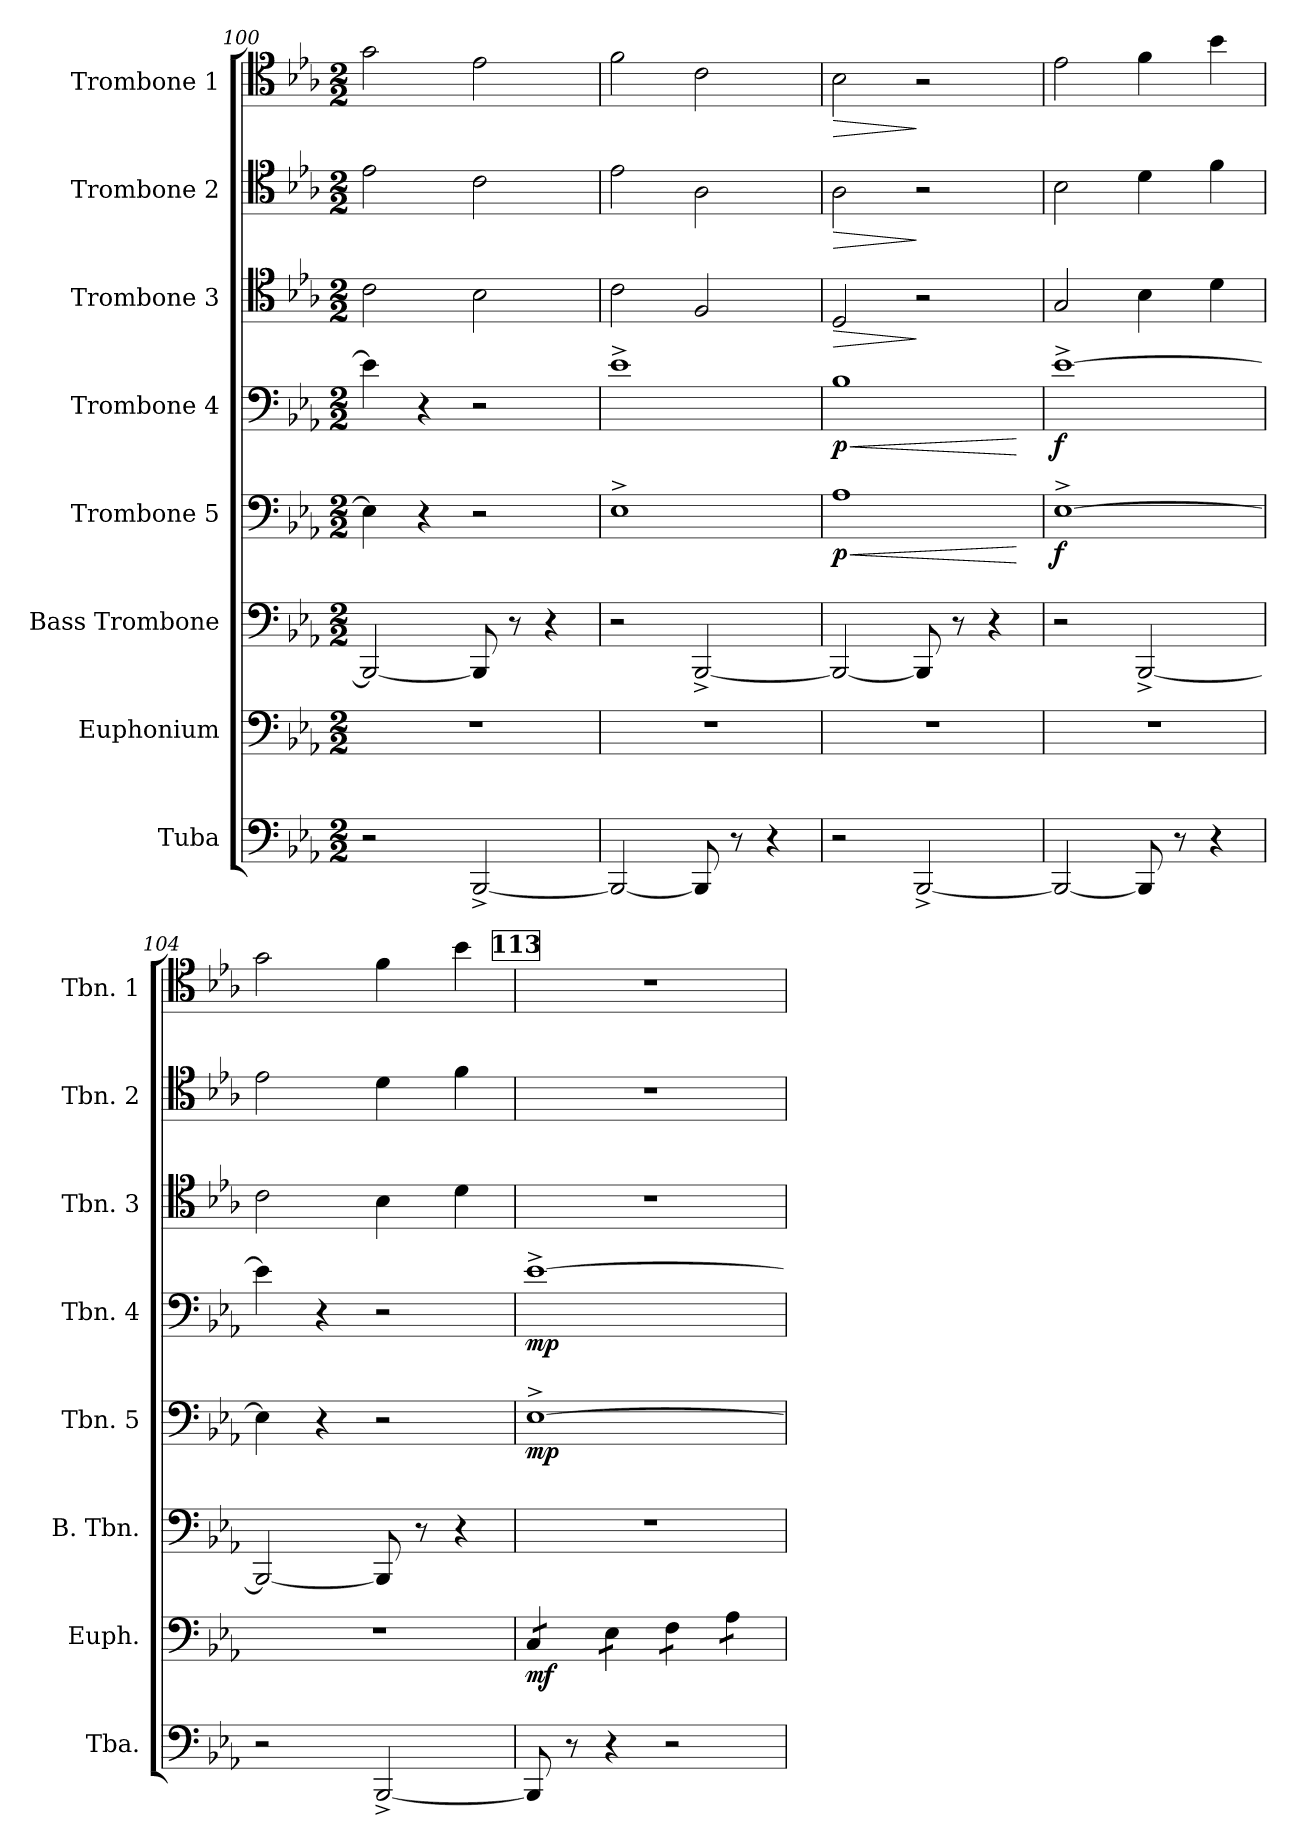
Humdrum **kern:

**kern	**kern	**dynam	**kern	**kern	**dynam	**kern	**dynam	**kern	**dynam	**kern	**dynam	**kern	**dynam
*part8	*part7	*part7	*part6	*part5	*part5	*part4	*part4	*part3	*part3	*part2	*part2	*part1	*part1
*staff8	*staff7	*staff7	*staff6	*staff5	*staff5	*staff4	*staff4	*staff3	*staff3	*staff2	*staff2	*staff1	*staff1
*I"Tuba	*I"Euphonium	*	*I"Bass Trombone	*I"Trombone 5	*	*I"Trombone 4	*	*I"Trombone 3	*	*I"Trombone 2	*	*I"Trombone 1	*
*I'Tba.	*I'Euph.	*	*I'B. Tbn.	*I'Tbn. 5	*	*I'Tbn. 4	*	*I'Tbn. 3	*	*I'Tbn. 2	*	*I'Tbn. 1	*
!!LO:PB:g=z
*clefF4	*clefF4	*	*clefF4	*clefF4	*	*clefF4	*	*clefC4	*	*clefC4	*	*clefC4	*
*k[b-e-a-]	*k[b-e-a-]	*	*k[b-e-a-]	*k[b-e-a-]	*	*k[b-e-a-]	*	*k[b-e-a-]	*	*k[b-e-a-]	*	*k[b-e-a-]	*
*M2/2	*M2/2	*	*M2/2	*M2/2	*	*M2/2	*	*M2/2	*	*M2/2	*	*M2/2	*
=100	=100	=100	=100	=100	=100	=100	=100	=100	=100	=100	=100	=100	=100
2r	1r	.	2BBB-/_	4E-\]	.	4e-\]	.	2c\	.	2e-\	.	2g\	.
.	.	.	.	4r	.	4r	.	.	.	.	.	.	.
[2BBB-^/	.	.	8BBB-/]	2r	.	2r	.	2B-\	.	2c\	.	2e-\	.
.	.	.	8r	.	.	.	.	.	.	.	.	.	.
.	.	.	4r	.	.	.	.	.	.	.	.	.	.
=101	=101	=101	=101	=101	=101	=101	=101	=101	=101	=101	=101	=101	=101
2BBB-/_	1r	.	2r	1E-^	.	1e-^	.	2c\	.	2e-\	.	2f\	.
8BBB-/]	.	.	[2BBB-^/	.	.	.	.	2F/	.	2A-\	.	2c\	.
8r	.	.	.	.	.	.	.	.	.	.	.	.	.
4r	.	.	.	.	.	.	.	.	.	.	.	.	.
=102	=102	=102	=102	=102	=102	=102	=102	=102	=102	=102	=102	=102	=102
!	!	!	!	!	!LO:HP:b	!	!LO:HP:b	!	!LO:HP:b	!	!LO:HP:b	!	!LO:HP:b
!	!	!	!	!	!LO:DY:n=1:b	!	!LO:DY:n=1:b	!	!	!	!	!	!
2r	1r	.	2BBB-/_	1A-	< p	1B-	< p	2D/	>	2A-\	>	2B-\	>
[2BBB-^/	.	.	8BBB-/]	.	.	.	.	2r	]	2r	]	2r	]
.	.	.	8r	.	.	.	.	.	.	.	.	.	.
.	.	.	4r	.	.	.	.	.	.	.	.	.	.
.	.	.	.	.	[	.	[	.	.	.	.	.	.
=103	=103	=103	=103	=103	=103	=103	=103	=103	=103	=103	=103	=103	=103
!	!	!	!	!	!LO:DY:b	!	!LO:DY:b	!	!	!	!	!	!
2BBB-/_	1r	.	2r	[1E-^	f	[1e-^	f	2G/	.	2B-\	.	2e-\	.
8BBB-/]	.	.	[2BBB-^/	.	.	.	.	4B-\	.	4d\	.	4f\	.
8r	.	.	.	.	.	.	.	.	.	.	.	.	.
4r	.	.	.	.	.	.	.	4d\	.	4f\	.	4b-\	.
=104	=104	=104	=104	=104	=104	=104	=104	=104	=104	=104	=104	=104	=104
2r	1r	.	2BBB-/_	4E-\]	.	4e-\]	.	2c\	.	2e-\	.	2g\	.
.	.	.	.	4r	.	4r	.	.	.	.	.	.	.
[2BBB-^/	.	.	8BBB-/]	2r	.	2r	.	4B-\	.	4d\	.	4f\	.
.	.	.	8r	.	.	.	.	.	.	.	.	.	.
.	.	.	4r	.	.	.	.	4d\	.	4f\	.	4b-\	.
!!LO:REH:place=s1:a:B:fs=14:t=113
=105	=105	=105	=105	=105	=105	=105	=105	=105	=105	=105	=105	=105	=105
!	!	!LO:DY:b	!	!	!LO:DY:b	!	!LO:DY:b	!	!	!	!	!	!
*	*tremolo	*	*	*	*	*	*	*	*	*	*	*	*
8BBB-/]	8C/L	mf	1r	[1E-^	mp	[1e-^	mp	1r	.	1r	.	1r	.
8r	8C/J	.	.	.	.	.	.	.	.	.	.	.	.
4r	8E-\L	.	.	.	.	.	.	.	.	.	.	.	.
.	8E-\J	.	.	.	.	.	.	.	.	.	.	.	.
2r	8F\L	.	.	.	.	.	.	.	.	.	.	.	.
.	8F\J	.	.	.	.	.	.	.	.	.	.	.	.
.	8A-\L	.	.	.	.	.	.	.	.	.	.	.	.
.	8A-\J	.	.	.	.	.	.	.	.	.	.	.	.
*	*Xtremolo	*	*	*	*	*	*	*	*	*	*	*	*
=	=	=	=	=	=	=	=	=	=	=	=	=	=
*-	*-	*-	*-	*-	*-	*-	*-	*-	*-	*-	*-	*-	*-
